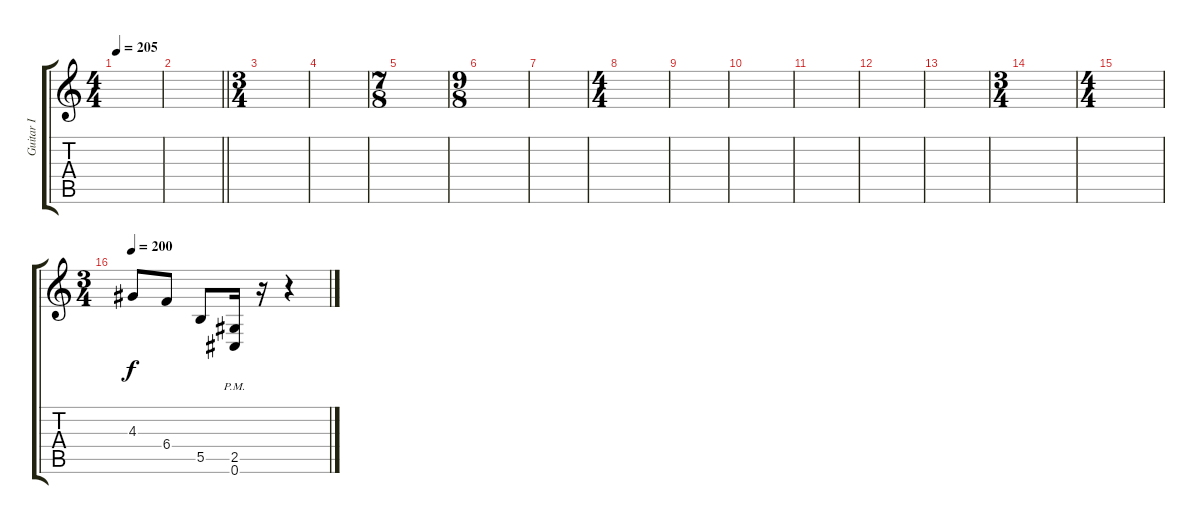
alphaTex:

\track ("Guitar I" "Guitar I") {instrument distortionguitar}
\staff {score tabs}
\tuning (Db4 Ab3 E3 B2 Gb2 Db2) {hide}
\ts (4 4)
\tempo 205
\clef g2
\ks c
|
\barLineRight lightlight
|
\ts (3 4)
|
|
\ts (7 8)
|
\ts (9 8)
|
|
\ts (4 4)
|
|
|
|
|
|
\ts (3 4)
|
\ts (4 4)
|
\ts (3 4)
\tempo 200
4.3.8{dy f} 6.4.8 5.5.8 (2.5{pm} 0.6{pm}).16 r.16 r.4
